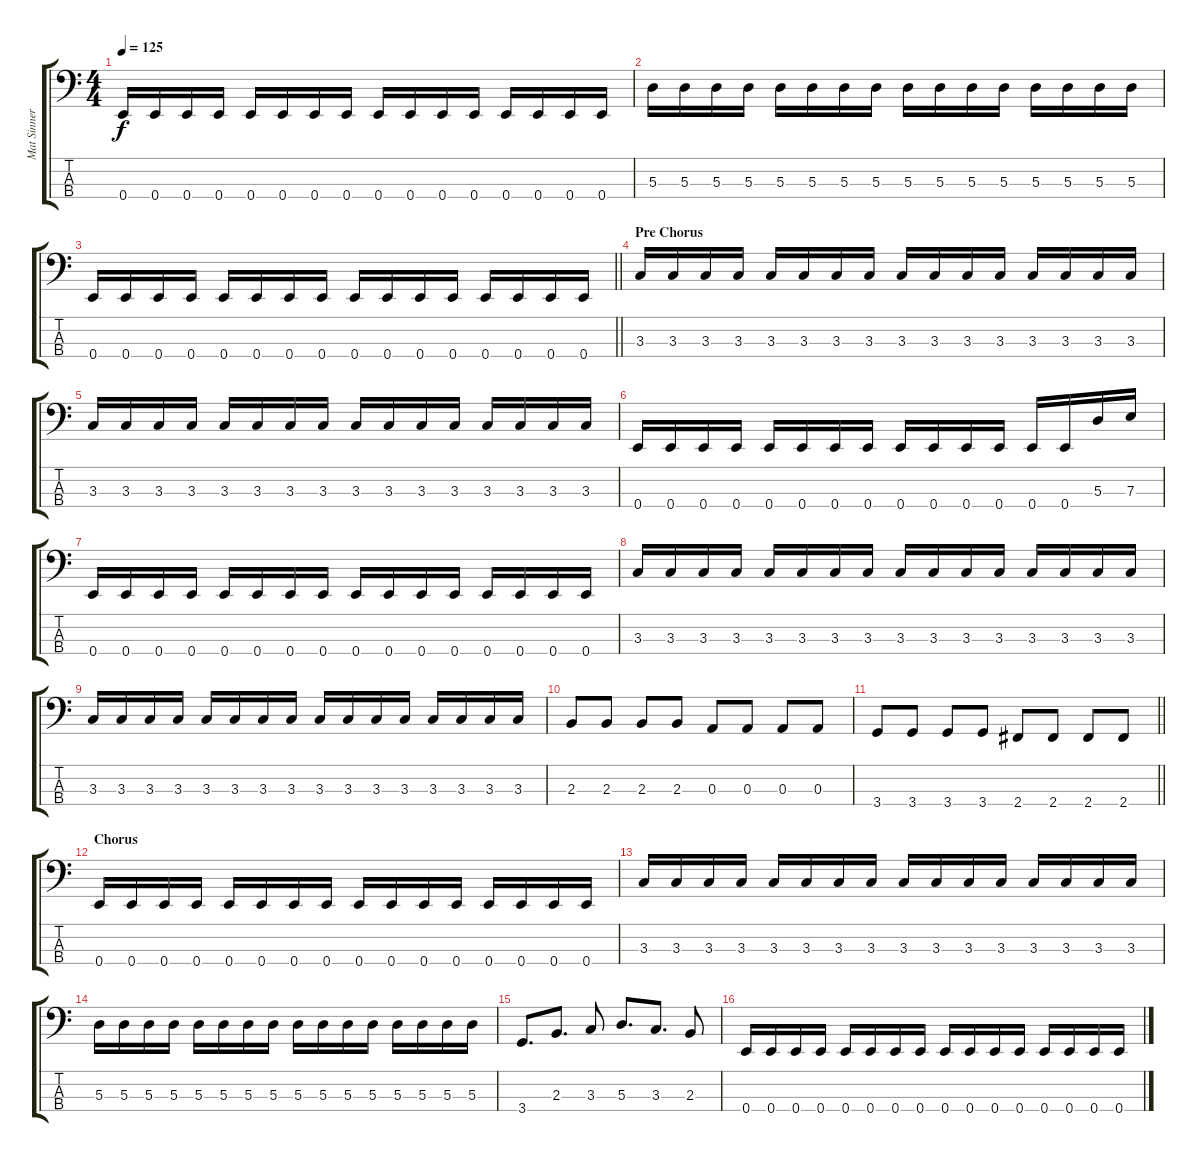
\track ("Mat Sinner" "Mat Sinner") {instrument electricbassfinger}
\staff {score tabs}
\tuning (G2 D2 A1 E1) {hide}
\ts (4 4)
\tempo 125
\clef f4
\ks c
0.4.16{dy f} 0.4.16 0.4.16 0.4.16 0.4.16 0.4.16 0.4.16 0.4.16 0.4.16 0.4.16 0.4.16 0.4.16 0.4.16 0.4.16 0.4.16 0.4.16 |
5.3.16 5.3.16 5.3.16 5.3.16 5.3.16 5.3.16 5.3.16 5.3.16 5.3.16 5.3.16 5.3.16 5.3.16 5.3.16 5.3.16 5.3.16 5.3.16 |
\barLineRight lightlight
0.4.16 0.4.16 0.4.16 0.4.16 0.4.16 0.4.16 0.4.16 0.4.16 0.4.16 0.4.16 0.4.16 0.4.16 0.4.16 0.4.16 0.4.16 0.4.16 |
\section ("" "Pre Chorus")
3.3.16 3.3.16 3.3.16 3.3.16 3.3.16 3.3.16 3.3.16 3.3.16 3.3.16 3.3.16 3.3.16 3.3.16 3.3.16 3.3.16 3.3.16 3.3.16 |
3.3.16 3.3.16 3.3.16 3.3.16 3.3.16 3.3.16 3.3.16 3.3.16 3.3.16 3.3.16 3.3.16 3.3.16 3.3.16 3.3.16 3.3.16 3.3.16 |
0.4.16 0.4.16 0.4.16 0.4.16 0.4.16 0.4.16 0.4.16 0.4.16 0.4.16 0.4.16 0.4.16 0.4.16 0.4.16 0.4.16 5.3.16 7.3.16 |
0.4.16 0.4.16 0.4.16 0.4.16 0.4.16 0.4.16 0.4.16 0.4.16 0.4.16 0.4.16 0.4.16 0.4.16 0.4.16 0.4.16 0.4.16 0.4.16 |
3.3.16 3.3.16 3.3.16 3.3.16 3.3.16 3.3.16 3.3.16 3.3.16 3.3.16 3.3.16 3.3.16 3.3.16 3.3.16 3.3.16 3.3.16 3.3.16 |
3.3.16 3.3.16 3.3.16 3.3.16 3.3.16 3.3.16 3.3.16 3.3.16 3.3.16 3.3.16 3.3.16 3.3.16 3.3.16 3.3.16 3.3.16 3.3.16 |
2.3.8 2.3.8 2.3.8 2.3.8 0.3.8 0.3.8 0.3.8 0.3.8 |
\barLineRight lightlight
3.4.8 3.4.8 3.4.8 3.4.8 2.4.8 2.4.8 2.4.8 2.4.8 |
\section ("" "Chorus")
0.4.16 0.4.16 0.4.16 0.4.16 0.4.16 0.4.16 0.4.16 0.4.16 0.4.16 0.4.16 0.4.16 0.4.16 0.4.16 0.4.16 0.4.16 0.4.16 |
3.3.16 3.3.16 3.3.16 3.3.16 3.3.16 3.3.16 3.3.16 3.3.16 3.3.16 3.3.16 3.3.16 3.3.16 3.3.16 3.3.16 3.3.16 3.3.16 |
5.3.16 5.3.16 5.3.16 5.3.16 5.3.16 5.3.16 5.3.16 5.3.16 5.3.16 5.3.16 5.3.16 5.3.16 5.3.16 5.3.16 5.3.16 5.3.16 |
3.4.8{d} 2.3.8{d} 3.3.8 5.3.8{d} 3.3.8{d} 2.3.8 |
0.4.16 0.4.16 0.4.16 0.4.16 0.4.16 0.4.16 0.4.16 0.4.16 0.4.16 0.4.16 0.4.16 0.4.16 0.4.16 0.4.16 0.4.16 0.4.16
